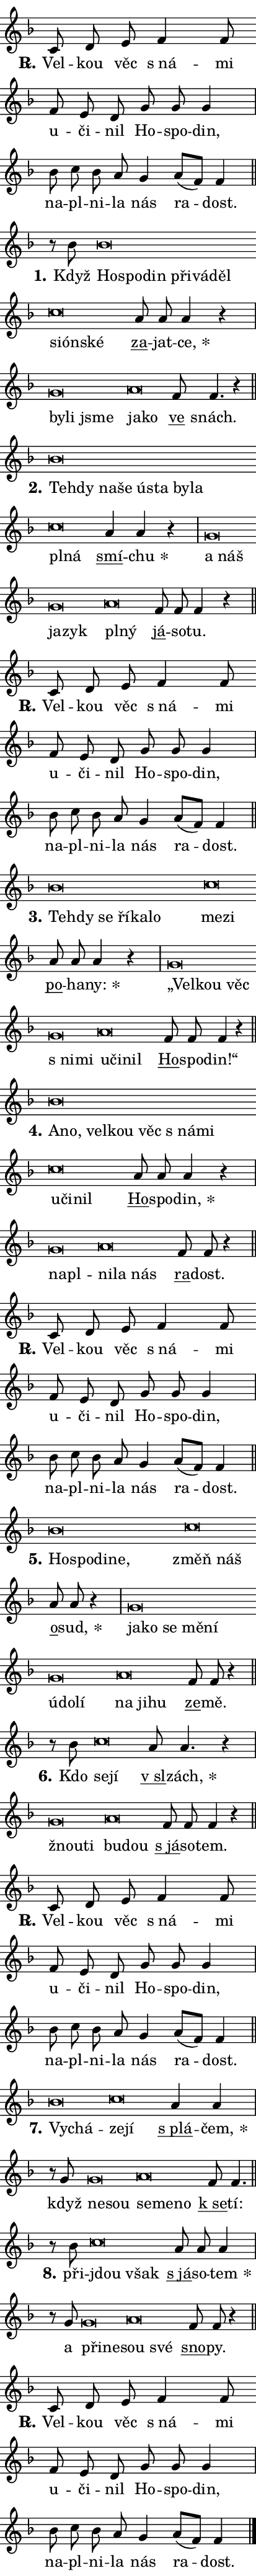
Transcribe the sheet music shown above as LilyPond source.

\version "2.22.1"
\header { tagline = "" }
\paper {
  indent = 0\cm
  top-margin = 0\cm
  right-margin = 0\cm
  bottom-margin = 0\cm
  left-margin = 0\cm
  paper-width = 7\cm
  page-breaking = #ly:one-page-breaking
  system-system-spacing.basic-distance = #11
  score-system-spacing.basic-distance = #11.3
  ragged-last = ##f
}


%% Author: Thomas Morley
%% https://lists.gnu.org/archive/html/lilypond-user/2020-05/msg00002.html
#(define (line-position grob)
"Returns position of @var[grob} in current system:
   @code{'start}, if at first time-step
   @code{'end}, if at last time-step
   @code{'middle} otherwise
"
  (let* ((col (ly:item-get-column grob))
         (ln (ly:grob-object col 'left-neighbor))
         (rn (ly:grob-object col 'right-neighbor))
         (col-to-check-left (if (ly:grob? ln) ln col))
         (col-to-check-right (if (ly:grob? rn) rn col))
         (break-dir-left
           (and
             (ly:grob-property col-to-check-left 'non-musical #f)
             (ly:item-break-dir col-to-check-left)))
         (break-dir-right
           (and
             (ly:grob-property col-to-check-right 'non-musical #f)
             (ly:item-break-dir col-to-check-right))))
        (cond ((eqv? 1 break-dir-left) 'start)
              ((eqv? -1 break-dir-right) 'end)
              (else 'middle))))

#(define (tranparent-at-line-position vctor)
  (lambda (grob)
  "Relying on @code{line-position} select the relevant enry from @var{vctor}.
Used to determine transparency,"
    (case (line-position grob)
      ((end) (not (vector-ref vctor 0)))
      ((middle) (not (vector-ref vctor 1)))
      ((start) (not (vector-ref vctor 2))))))

noteHeadBreakVisibility =
#(define-music-function (break-visibility)(vector?)
"Makes @code{NoteHead}s transparent relying on @var{break-visibility}"
#{
  \override NoteHead.transparent =
    #(tranparent-at-line-position break-visibility)
#})

#(define delete-ledgers-for-transparent-note-heads
  (lambda (grob)
    "Reads whether a @code{NoteHead} is transparent.
If so this @code{NoteHead} is removed from @code{'note-heads} from
@var{grob}, which is supposed to be @code{LedgerLineSpanner}.
As a result ledgers are not printed for this @code{NoteHead}"
    (let* ((nhds-array (ly:grob-object grob 'note-heads))
           (nhds-list
             (if (ly:grob-array? nhds-array)
                 (ly:grob-array->list nhds-array)
                 '()))
           ;; Relies on the transparent-property being done before
           ;; Staff.LedgerLineSpanner.after-line-breaking is executed.
           ;; This is fragile ...
           (to-keep
             (remove
               (lambda (nhd)
                 (ly:grob-property nhd 'transparent #f))
               nhds-list)))
      ;; TODO find a better method to iterate over grob-arrays, similiar
      ;; to filter/remove etc for lists
      ;; For now rebuilt from scratch
      (set! (ly:grob-object grob 'note-heads)  '())
      (for-each
        (lambda (nhd)
          (ly:pointer-group-interface::add-grob grob 'note-heads nhd))
        to-keep))))

hideNotes = {
  \noteHeadBreakVisibility #begin-of-line-visible
}
unHideNotes = {
  \noteHeadBreakVisibility #all-visible
}

% work-around for resetting accidentals
% https://lilypond.org/doc/v2.23/Documentation/notation/displaying-rhythms#unmetered-music
cadenzaMeasure = {
  \cadenzaOff
  \partial 1024 s1024
  \cadenzaOn
}

#(define-markup-command (accent layout props text) (markup?)
  "Underline accented syllable"
  (interpret-markup layout props
    #{\markup \override #'(offset . 4.3) \underline { #text }#}))

responsum = \markup \concat {
  "R" \hspace #-1.05 \path #0.1 #'((moveto 0 0.07) (lineto 0.9 0.8)) \hspace #0.05 "."
}

\layout {
    \context {
        \Staff
        \remove "Time_signature_engraver"
        \override LedgerLineSpanner.after-line-breaking = #delete-ledgers-for-transparent-note-heads
    }
    \context {
        \Voice {
            \override NoteHead.output-attributes = #'((class . "notehead"))
            \override Hairpin.height = #0.55
        }
    }
    \context {
        \Lyrics {
            \override StanzaNumber.output-attributes = #'((class . "stanzanumber"))
            \override LyricSpace.minimum-distance = #0.9
            \override LyricText.font-name = #"TeX Gyre Schola"
            \override LyricText.font-size = 1
            \override StanzaNumber.font-name = #"TeX Gyre Schola Bold"
            \override StanzaNumber.font-size = 1
        }
    }
}

% magnetic-lyrics.ily
%
%   written by
%     Jean Abou Samra <jean@abou-samra.fr>
%     Werner Lemberg <wl@gnu.org>
%
%   adapted by
%     Jiri Hon <jiri.hon@gmail.com>
%
% Version 2022-Apr-15

% https://www.mail-archive.com/lilypond-user@gnu.org/msg149350.html

#(define (Left_hyphen_pointer_engraver context)
   "Collect syllable-hyphen-syllable occurrences in lyrics and store
them in properties.  This engraver only looks to the left.  For
example, if the lyrics input is @code{foo -- bar}, it does the
following.

@itemize @bullet
@item
Set the @code{text} property of the @code{LyricHyphen} grob between
@q{foo} and @q{bar} to @code{foo}.

@item
Set the @code{left-hyphen} property of the @code{LyricText} grob with
text @q{foo} to the @code{LyricHyphen} grob between @q{foo} and
@q{bar}.
@end itemize

Use this auxiliary engraver in combination with the
@code{lyric-@/text::@/apply-@/magnetic-@/offset!} hook."
   (let ((hyphen #f)
         (text #f))
     (make-engraver
      (acknowledgers
       ((lyric-syllable-interface engraver grob source-engraver)
        (set! text grob)))
      (end-acknowledgers
       ((lyric-hyphen-interface engraver grob source-engraver)
        ;(when (not (grob::has-interface grob 'lyric-space-interface))
          (set! hyphen grob)));)
      ((stop-translation-timestep engraver)
       (when (and text hyphen)
         (ly:grob-set-object! text 'left-hyphen hyphen))
       (set! text #f)
       (set! hyphen #f)))))

#(define (lyric-text::apply-magnetic-offset! grob)
   "If the space between two syllables is less than the value in
property @code{LyricText@/.details@/.squash-threshold}, move the right
syllable to the left so that it gets concatenated with the left
syllable.

Use this function as a hook for
@code{LyricText@/.after-@/line-@/breaking} if the
@code{Left_@/hyphen_@/pointer_@/engraver} is active."
   (let ((hyphen (ly:grob-object grob 'left-hyphen #f)))
     (when hyphen
       (let ((left-text (ly:spanner-bound hyphen LEFT)))
         (when (grob::has-interface left-text 'lyric-syllable-interface)
           (let* ((common (ly:grob-common-refpoint grob left-text X))
                  (this-x-ext (ly:grob-extent grob common X))
                  (left-x-ext
                   (begin
                     ;; Trigger magnetism for left-text.
                     (ly:grob-property left-text 'after-line-breaking)
                     (ly:grob-extent left-text common X)))
                  ;; `delta` is the gap width between two syllables.
                  (delta (- (interval-start this-x-ext)
                            (interval-end left-x-ext)))
                  (details (ly:grob-property grob 'details))
                  (threshold (assoc-get 'squash-threshold details 0.2)))
             (when (< delta threshold)
               (let* (;; We have to manipulate the input text so that
                      ;; ligatures crossing syllable boundaries are not
                      ;; disabled.  For languages based on the Latin
                      ;; script this is essentially a beautification.
                      ;; However, for non-Western scripts it can be a
                      ;; necessity.
                      (lt (ly:grob-property left-text 'text))
                      (rt (ly:grob-property grob 'text))
                      (is-space (grob::has-interface hyphen 'lyric-space-interface))
                      (space (if is-space " " ""))
                      (space-markup (grob-interpret-markup grob " "))
                      (space-size (interval-length (ly:stencil-extent space-markup X)))
                      (extra-delta (if is-space space-size 0))
                      ;; Append new syllable.
                      (ltrt-space (if (and (string? lt) (string? rt))
                                (string-append lt space rt)
                                (make-concat-markup (list lt space rt))))
                      ;; Right-align `ltrt` to the right side.
                      (ltrt-space-markup (grob-interpret-markup
                               grob
                               (make-translate-markup
                                (cons (interval-length this-x-ext) 0)
                                (make-right-align-markup ltrt-space)))))
                 (begin
                   ;; Don't print `left-text`.
                   (ly:grob-set-property! left-text 'stencil #f)
                   ;; Set text and stencil (which holds all collected
                   ;; syllables so far) and shift it to the left.
                   (ly:grob-set-property! grob 'text ltrt-space)
                   (ly:grob-set-property! grob 'stencil ltrt-space-markup)
                   (ly:grob-translate-axis! grob (- (- delta extra-delta)) X))))))))))


#(define (lyric-hyphen::displace-bounds-first grob)
   ;; Make very sure this callback isn't triggered too early.
   (let ((left (ly:spanner-bound grob LEFT))
         (right (ly:spanner-bound grob RIGHT)))
     (ly:grob-property left 'after-line-breaking)
     (ly:grob-property right 'after-line-breaking)
     (ly:lyric-hyphen::print grob)))

squashThreshold = #0.4

\layout {
  \context {
    \Lyrics
    \consists #Left_hyphen_pointer_engraver
    \override LyricText.after-line-breaking =
      #lyric-text::apply-magnetic-offset!
    \override LyricHyphen.stencil = #lyric-hyphen::displace-bounds-first
    \override LyricText.details.squash-threshold = \squashThreshold
    \override LyricHyphen.minimum-distance = 0
    \override LyricHyphen.minimum-length = \squashThreshold
  }
}

squash = \override LyricText.details.squash-threshold = 9999
unSquash = \override LyricText.details.squash-threshold = \squashThreshold

left = \override LyricText.self-alignment-X = #LEFT
unLeft = \revert LyricText.self-alignment-X

starOffset = #(lambda (grob) 
                (let ((x_offset (ly:self-alignment-interface::aligned-on-x-parent grob)))
                  (if (= x_offset 0) 0 (+ x_offset 1.2))))

star = #(define-music-function (syllable)(string?)
"Append star separator at the end of a syllable"
#{
  \once \override LyricText.X-offset = #starOffset
  \lyricmode { \markup {
    #syllable
    \override #'((font-name . "TeX Gyre Schola Bold")) \hspace #0.2 \lower #0.65 \larger "*"
  } }
#})

starAccent = #(define-music-function (syllable)(string?)
"Append star separator at the end of a syllable and make accent"
#{
  \once \override LyricText.X-offset = #starOffset
  \lyricmode { \markup {
    \accent #syllable
    \override #'((font-name . "TeX Gyre Schola Bold")) \hspace #0.2 \lower #0.65 \larger "*"
  } }
#})

breath = #(define-music-function (syllable)(string?)
"Append breathing indicator at the end of a syllable"
#{
  \lyricmode { \markup { #syllable "+" } }
#})

optionalBreath = #(define-music-function (syllable)(string?)
"Append optional breathing indicator at the end of a syllable"
#{
  \lyricmode { \markup { #syllable "(+)" } }
#})


\score {
    <<
        \new Voice = "melody" { \cadenzaOn \key f \major \relative { c'8 d e f4 f8 \bar "" f e d \bar "" g g g4 \cadenzaMeasure \bar "|" bes8 c bes a g4 \bar "" a8[( f)] f4 \cadenzaMeasure \bar "||" \break } }
        \new Lyrics \lyricsto "melody" { \lyricmode { \set stanza = \responsum
Vel -- kou věc "s ná" -- mi u -- či -- nil Ho -- spo -- din, na -- pl -- ni -- la nás ra -- dost. } }
    >>
    \layout {}
}

\score {
    <<
        \new Voice = "melody" { \cadenzaOn \key f \major \relative { r8 bes' bes\breve*1/16 \hideNotes \breve*1/16 \bar "" \breve*1/16 \bar "" \breve*1/16 \bar "" \breve*1/16 \breve*1/16 \bar "" \unHideNotes c\breve*1/16 \hideNotes \breve*1/16 \breve*1/16 \bar "" \unHideNotes \bar "" a8 a a4 r \cadenzaMeasure \bar "|" g\breve*1/16 \hideNotes \breve*1/16 \breve*1/16 \bar "" \unHideNotes a\breve*1/16 \hideNotes \breve*1/16 \bar "" \unHideNotes \bar "" f8 f4. r4 \cadenzaMeasure \bar "||" \break } }
        \new Lyrics \lyricsto "melody" { \lyricmode { \set stanza = "1."
Když \left Ho -- \squash spo -- din při -- vá -- děl \left \unLeft \unSquash si -- \squash ón -- ské \unLeft \unSquash \markup \accent za -- jat -- \star ce, \left by -- \squash li jsme \left \unLeft \unSquash ja -- \squash ko \unLeft \unSquash \markup \accent ve snách. } }
    >>
    \layout {}
}

\score {
    <<
        \new Voice = "melody" { \cadenzaOn \key f \major \relative { bes'\breve*1/16 \hideNotes \breve*1/16 \bar "" \breve*1/16 \bar "" \breve*1/16 \bar "" \breve*1/16 \bar "" \breve*1/16 \bar "" \breve*1/16 \breve*1/16 \bar "" \unHideNotes c\breve*1/16 \hideNotes \breve*1/16 \bar "" \unHideNotes \bar "" \bar "" a4 a r \cadenzaMeasure \bar "|" g\breve*1/16 \hideNotes \breve*1/16 \bar "" \breve*1/16 \breve*1/16 \bar "" \unHideNotes a\breve*1/16 \hideNotes \breve*1/16 \bar "" \unHideNotes \bar "" f8 f f4 r \cadenzaMeasure \bar "||" \break } }
        \new Lyrics \lyricsto "melody" { \lyricmode { \set stanza = "2."
\left Teh -- \squash dy na -- še ú -- sta by -- la \left \unLeft \unSquash pl -- \squash ná \unLeft \unSquash \markup \accent smí -- \star chu \left a \squash náš ja -- zyk \left \unLeft \unSquash pl -- \squash ný \unLeft \unSquash \markup \accent já -- so -- tu. } }
    >>
    \layout {}
}

\score {
    <<
        \new Voice = "melody" { \cadenzaOn \key f \major \relative { c'8 d e f4 f8 \bar "" f e d \bar "" g g g4 \cadenzaMeasure \bar "|" bes8 c bes a g4 \bar "" a8[( f)] f4 \cadenzaMeasure \bar "||" \break } }
        \new Lyrics \lyricsto "melody" { \lyricmode { \set stanza = \responsum
Vel -- kou věc "s ná" -- mi u -- či -- nil Ho -- spo -- din, na -- pl -- ni -- la nás ra -- dost. } }
    >>
    \layout {}
}

\score {
    <<
        \new Voice = "melody" { \cadenzaOn \key f \major \relative { bes'\breve*1/16 \hideNotes \breve*1/16 \bar "" \breve*1/16 \bar "" \breve*1/16 \bar "" \breve*1/16 \breve*1/16 \bar "" \unHideNotes c\breve*1/16 \hideNotes \breve*1/16 \bar "" \unHideNotes \bar "" a8 a a4 r \cadenzaMeasure \bar "|" g\breve*1/16 \hideNotes \breve*1/16 \bar "" \breve*1/16 \bar "" \breve*1/16 \breve*1/16 \bar "" \unHideNotes a\breve*1/16 \hideNotes \breve*1/16 \breve*1/16 \bar "" \unHideNotes \bar "" f8 f f4 r \cadenzaMeasure \bar "||" \break } }
        \new Lyrics \lyricsto "melody" { \lyricmode { \set stanza = "3."
\left Teh -- \squash dy se ří -- ka -- lo \left \unLeft \unSquash me -- \squash zi \unLeft \unSquash \markup \accent po -- ha -- \star ny: \left „Vel -- \squash kou věc "s ni" -- mi \left \unLeft \unSquash u -- \squash či -- nil \unLeft \unSquash \markup \accent Ho -- spo -- din!“ } }
    >>
    \layout {}
}

\score {
    <<
        \new Voice = "melody" { \cadenzaOn \key f \major \relative { bes'\breve*1/16 \hideNotes \breve*1/16 \bar "" \breve*1/16 \bar "" \breve*1/16 \bar "" \breve*1/16 \bar "" \breve*1/16 \breve*1/16 \bar "" \unHideNotes c\breve*1/16 \hideNotes \breve*1/16 \breve*1/16 \bar "" \unHideNotes \bar "" a8 a a4 r \cadenzaMeasure \bar "|" g\breve*1/16 \hideNotes \breve*1/16 \bar "" \unHideNotes a\breve*1/16 \hideNotes \breve*1/16 \breve*1/16 \bar "" \unHideNotes \bar "" f8 f r4 \cadenzaMeasure \bar "||" \break } }
        \new Lyrics \lyricsto "melody" { \lyricmode { \set stanza = "4."
\left A -- \squash no, vel -- kou věc "s ná" -- mi \left \unLeft \unSquash u -- \squash či -- nil \unLeft \unSquash \markup \accent Ho -- spo -- \star din, \left na -- \squash pl -- \left \unLeft \unSquash ni -- \squash la nás \unLeft \unSquash \markup \accent ra -- dost. } }
    >>
    \layout {}
}

\score {
    <<
        \new Voice = "melody" { \cadenzaOn \key f \major \relative { c'8 d e f4 f8 \bar "" f e d \bar "" g g g4 \cadenzaMeasure \bar "|" bes8 c bes a g4 \bar "" a8[( f)] f4 \cadenzaMeasure \bar "||" \break } }
        \new Lyrics \lyricsto "melody" { \lyricmode { \set stanza = \responsum
Vel -- kou věc "s ná" -- mi u -- či -- nil Ho -- spo -- din, na -- pl -- ni -- la nás ra -- dost. } }
    >>
    \layout {}
}

\score {
    <<
        \new Voice = "melody" { \cadenzaOn \key f \major \relative { bes'\breve*1/16 \hideNotes \breve*1/16 \bar "" \breve*1/16 \breve*1/16 \bar "" \unHideNotes c\breve*1/16 \hideNotes \breve*1/16 \bar "" \unHideNotes \bar "" a8 a r4 \cadenzaMeasure \bar "|" g\breve*1/16 \hideNotes \breve*1/16 \bar "" \breve*1/16 \bar "" \breve*1/16 \bar "" \breve*1/16 \bar "" \breve*1/16 \bar "" \breve*1/16 \breve*1/16 \bar "" \unHideNotes a\breve*1/16 \hideNotes \breve*1/16 \breve*1/16 \bar "" \unHideNotes \bar "" f8 f r4 \cadenzaMeasure \bar "||" \break } }
        \new Lyrics \lyricsto "melody" { \lyricmode { \set stanza = "5."
\left Ho -- \squash spo -- di -- ne, \left \unLeft \unSquash změň \squash náš \unLeft \unSquash \markup \accent o -- \star sud, \left ja -- \squash ko se mě -- ní ú -- do -- lí \left \unLeft \unSquash na \squash ji -- hu \unLeft \unSquash \markup \accent ze -- mě. } }
    >>
    \layout {}
}

\score {
    <<
        \new Voice = "melody" { \cadenzaOn \key f \major \relative { r8 bes' c\breve*1/16 \hideNotes \breve*1/16 \bar "" \unHideNotes \bar "" a8 a4. r4 \cadenzaMeasure \bar "|" g\breve*1/16 \hideNotes \breve*1/16 \bar "" \unHideNotes a\breve*1/16 \hideNotes \breve*1/16 \bar "" \unHideNotes \bar "" f8 f f4 r \cadenzaMeasure \bar "||" \break } }
        \new Lyrics \lyricsto "melody" { \lyricmode { \set stanza = "6."
Kdo \left se -- \squash jí \unLeft \unSquash \markup \accent "v sl" -- \star zách, \left žnou -- \squash ti \left \unLeft \unSquash bu -- \squash dou \unLeft \unSquash \markup \accent "s já" -- so -- tem. } }
    >>
    \layout {}
}

\score {
    <<
        \new Voice = "melody" { \cadenzaOn \key f \major \relative { c'8 d e f4 f8 \bar "" f e d \bar "" g g g4 \cadenzaMeasure \bar "|" bes8 c bes a g4 \bar "" a8[( f)] f4 \cadenzaMeasure \bar "||" \break } }
        \new Lyrics \lyricsto "melody" { \lyricmode { \set stanza = \responsum
Vel -- kou věc "s ná" -- mi u -- či -- nil Ho -- spo -- din, na -- pl -- ni -- la nás ra -- dost. } }
    >>
    \layout {}
}

\score {
    <<
        \new Voice = "melody" { \cadenzaOn \key f \major \relative { bes'\breve*1/16 \hideNotes \breve*1/16 \bar "" \unHideNotes c\breve*1/16 \hideNotes \breve*1/16 \bar "" \unHideNotes \bar "" \bar "" a4 a \cadenzaMeasure \bar "|" r8 g g\breve*1/16 \hideNotes \breve*1/16 \bar "" \unHideNotes a\breve*1/16 \hideNotes \breve*1/16 \breve*1/16 \bar "" \unHideNotes \bar "" f8 f4. \cadenzaMeasure \bar "||" \break } }
        \new Lyrics \lyricsto "melody" { \lyricmode { \set stanza = "7."
\left Vy -- \squash chá -- \left \unLeft \unSquash ze -- \squash jí \unLeft \unSquash \markup \accent "s plá" -- \star čem, když \left ne -- \squash sou \left \unLeft \unSquash se -- \squash me -- no \unLeft \unSquash \markup \accent "k se" -- tí: } }
    >>
    \layout {}
}

\score {
    <<
        \new Voice = "melody" { \cadenzaOn \key f \major \relative { r8 bes' c\breve*1/16 \hideNotes \breve*1/16 \bar "" \unHideNotes \bar "" a8 a a4 \cadenzaMeasure \bar "|" r8 g g\breve*1/16 \hideNotes \breve*1/16 \bar "" \unHideNotes a\breve*1/16 \hideNotes \breve*1/16 \bar "" \unHideNotes \bar "" f8 f r4 \cadenzaMeasure \bar "||" \break } }
        \new Lyrics \lyricsto "melody" { \lyricmode { \set stanza = "8."
při -- \left jdou \squash však \unLeft \unSquash \markup \accent "s já" -- so -- \star tem a \left při -- \squash ne -- \left \unLeft \unSquash sou \squash své \unLeft \unSquash \markup \accent sno -- py. } }
    >>
    \layout {}
}

\score {
    <<
        \new Voice = "melody" { \cadenzaOn \key f \major \relative { c'8 d e f4 f8 \bar "" f e d \bar "" g g g4 \cadenzaMeasure \bar "|" bes8 c bes a g4 \bar "" a8[( f)] f4 \cadenzaMeasure \bar "||" \break } \bar "|." }
        \new Lyrics \lyricsto "melody" { \lyricmode { \set stanza = \responsum
Vel -- kou věc "s ná" -- mi u -- či -- nil Ho -- spo -- din, na -- pl -- ni -- la nás ra -- dost. } }
    >>
    \layout {}
}
